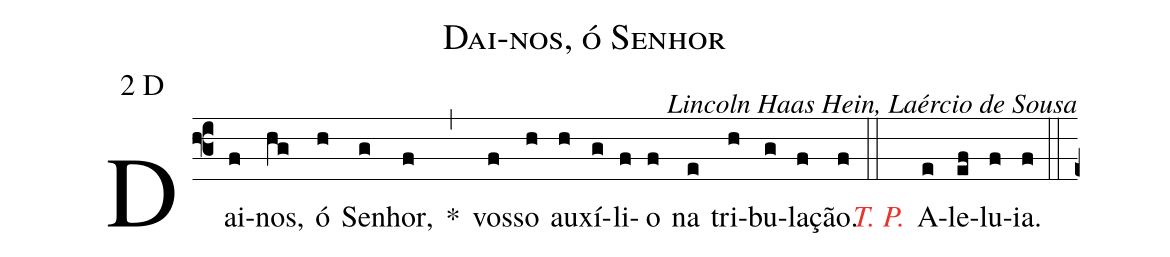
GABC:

name: Dai-nos, ó Senhor;
mode: 2;
mode-differentia: D;
commentary: Lincoln Haas Hein, Laércio de Sousa;
%%
(f3)

Dai-(f)nos,(hg) ó(h) Se(g)nhor,(f) *(,) vos(f)so(h) au(h)xí(g)li(f)o(f) na(e) tri(h)bu(g)la(f)ção.(f)

(::)

<nlba><c><i>T. P.</i></c>() A</nlba>(e)le(ef)lu(f)ia.(f)

(::)

(e+)
